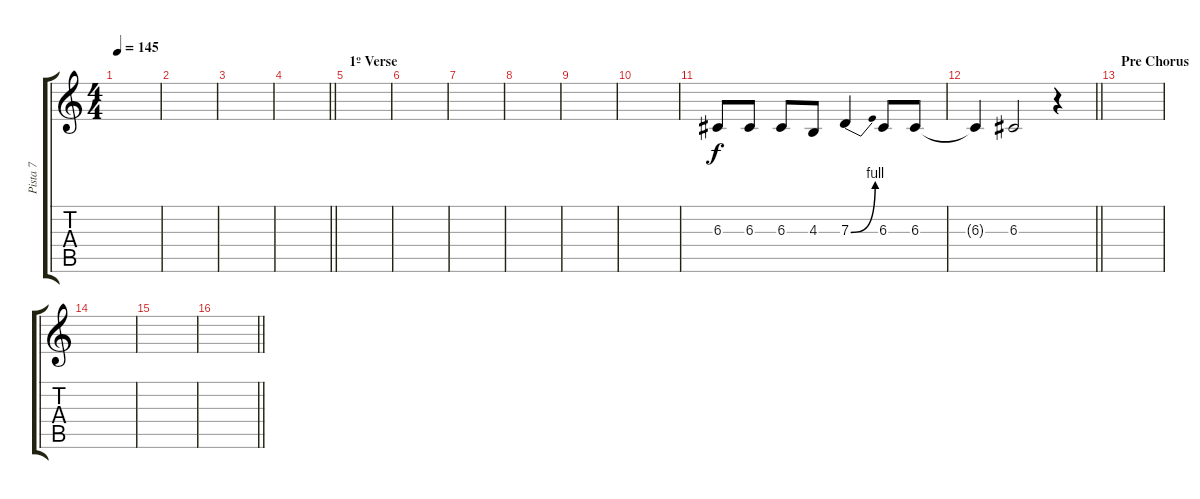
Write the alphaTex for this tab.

\track ("Pista 7" "Pista 7") {instrument tenorsax}
\staff {score tabs}
\tuning (E4 B3 G3 D3 A2 D2) {hide}
\ts (4 4)
\tempo 145
\clef g2
\ks c
|
|
|
\barLineRight lightlight
|
\section ("" "1º Verse")
|
|
|
|
|
|
6.3.8 6.3.8 6.3.8 4.3.8 7.3{be (bend 0 0 60 4)}.4 6.3.8 6.3.8 |
\barLineRight lightlight
6.3{t}.4 6.3.2 r.4 |
\section ("" "Pre Chorus")
|
|
|
\barLineRight lightlight
